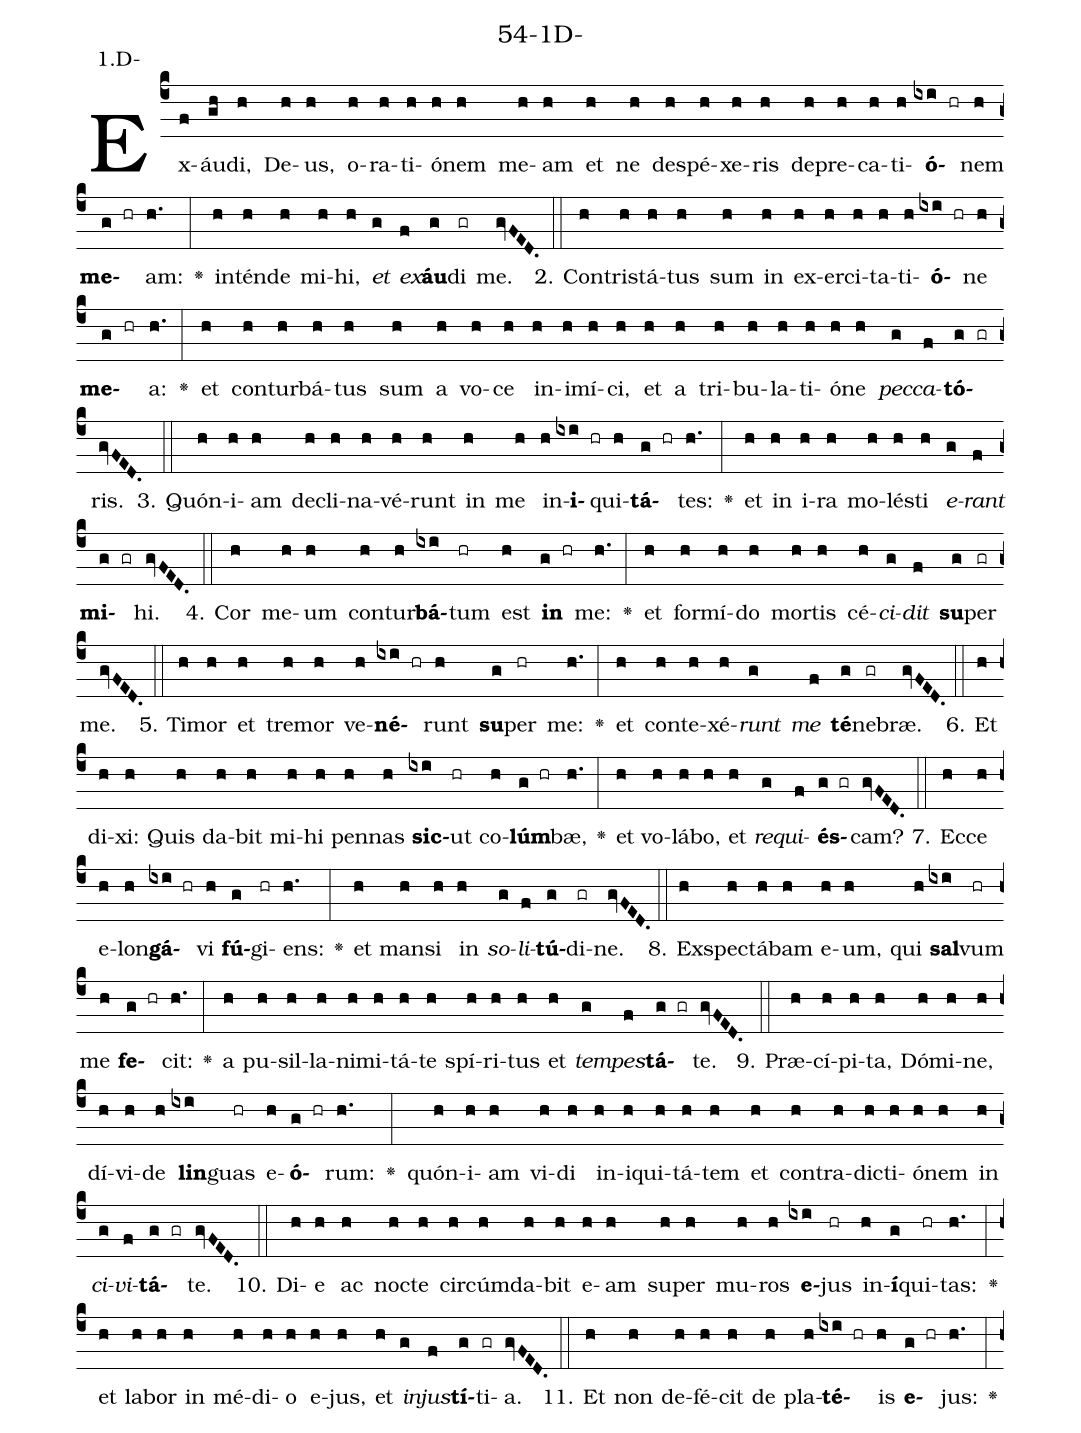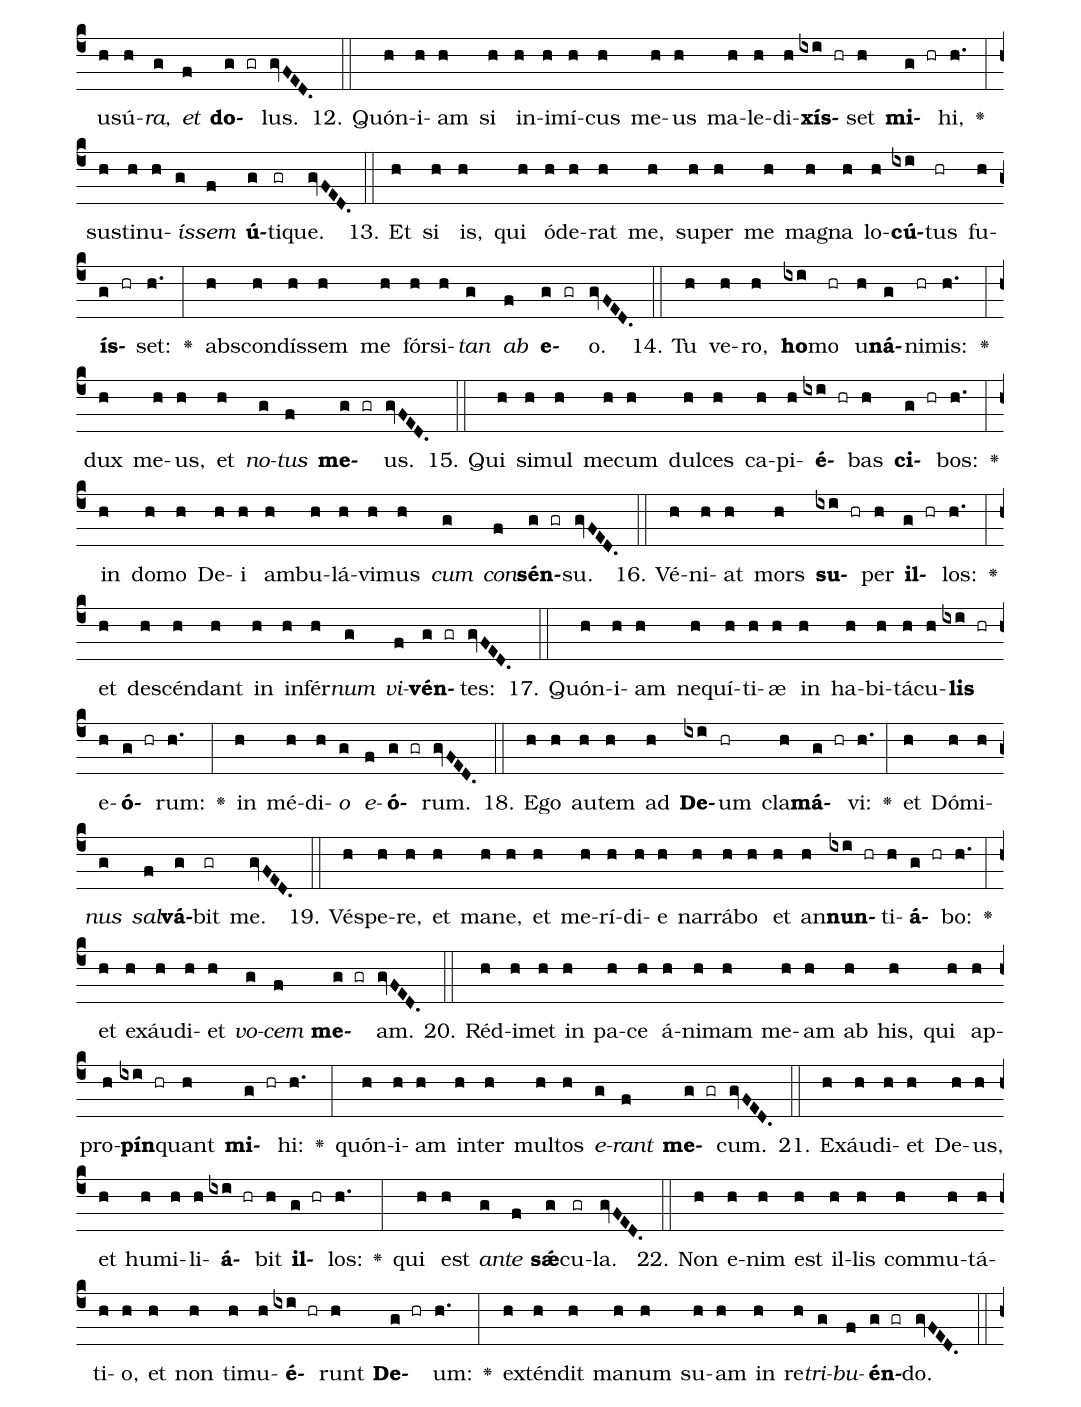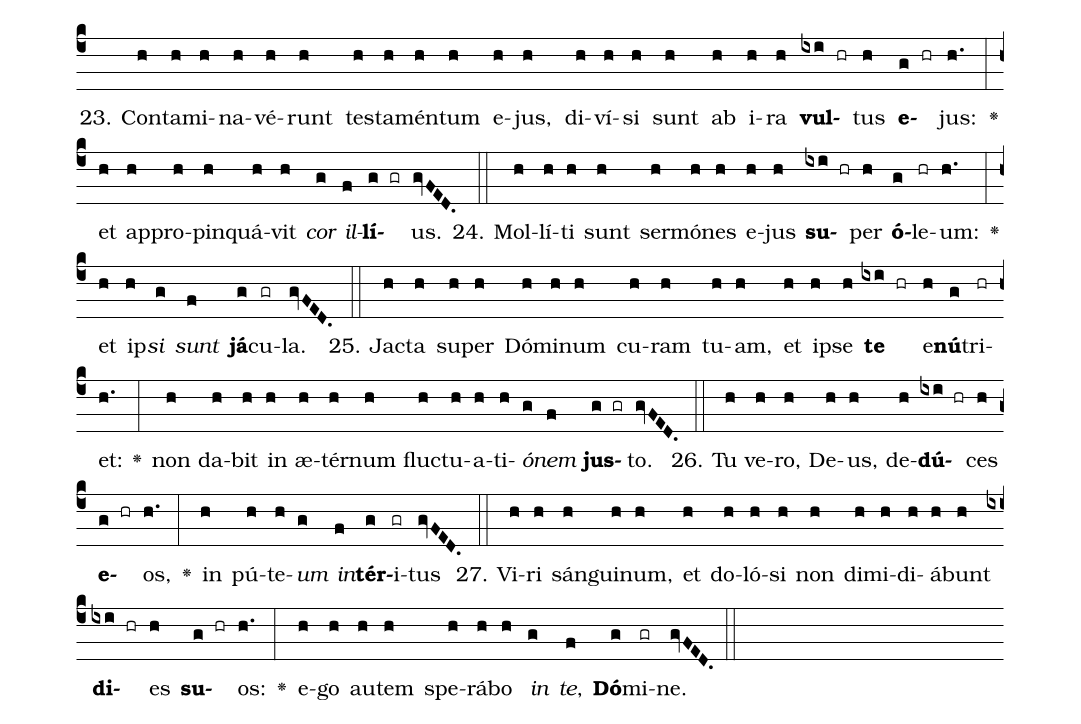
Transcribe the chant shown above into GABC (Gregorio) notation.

name: 54-1D-;
annotation: 1.D-;
%%
(c4)Ex(f)áu(gh)di,(h) De(h)us,(h) o(h)ra(h)ti(h)ó(h)nem(h) me(h)am(h) et(h) ne(h) de(h)spé(h)xe(h)ris(h) de(h)pre(h)ca(h)ti(h)<b>ó</b>(ixi hr)nem(h) <b>me</b>(g hr)am:(h.) <v>\greheightstar</v>(:) in(h)tén(h)de(h) mi(h)hi,(h) <i>et</i>(g) <i>ex</i>(f)<b>áu</b>(g)di(gr) me.(gvFED.) (::)
2. Con(h)tris(h)tá(h)tus(h) sum(h) in(h) ex(h)er(h)ci(h)ta(h)ti(h)<b>ó</b>(ixi hr)ne(h) <b>me</b>(g hr)a:(h.) <v>\greheightstar</v>(:) et(h) con(h)tur(h)bá(h)tus(h) sum(h) a(h) vo(h)ce(h) in(h)i(h)mí(h)ci,(h) et(h) a(h) tri(h)bu(h)la(h)ti(h)ó(h)ne(h) <i>pec</i>(g)<i>ca</i>(f)<b>tó</b>(g gr)ris.(gvFED.) (::)
3. Quón(h)i(h)am(h) de(h)cli(h)na(h)vé(h)runt(h) in(h) me(h) in(h)<b>i</b>(ixi hr)qui(h)<b>tá</b>(g hr)tes:(h.) <v>\greheightstar</v>(:) et(h) in(h) i(h)ra(h) mo(h)lés(h)ti(h) <i>e</i>(g)<i>rant</i>(f) <b>mi</b>(g gr)hi.(gvFED.) (::)
4. Cor(h) me(h)um(h) con(h)tur(h)<b>bá</b>(ixi)tum(hr) est(h) <b>in</b>(g hr) me:(h.) <v>\greheightstar</v>(:) et(h) for(h)mí(h)do(h) mor(h)tis(h) cé(h)<i>ci</i>(g)<i>dit</i>(f) <b>su</b>(g)per(gr) me.(gvFED.) (::)
5. Ti(h)mor(h) et(h) tre(h)mor(h) ve(h)<b>né</b>(ixi hr)runt(h) <b>su</b>(g)per(hr) me:(h.) <v>\greheightstar</v>(:) et(h) con(h)te(h)xé(h)<i>runt</i>(g) <i>me</i>(f) <b>té</b>(g)ne(gr)bræ.(gvFED.) (::)
6. Et(h) di(h)xi:(h) Quis(h) da(h)bit(h) mi(h)hi(h) pen(h)nas(h) <b>sic</b>(ixi)ut(hr) co(h)<b>lúm</b>(g hr)bæ,(h.) <v>\greheightstar</v>(:) et(h) vo(h)lá(h)bo,(h) et(h) <i>re</i>(g)<i>qui</i>(f)<b>és</b>(g gr)cam?(gvFED.) (::)
7. Ec(h)ce(h) e(h)lon(h)<b>gá</b>(ixi hr)vi(h) <b>fú</b>(g)gi(hr)ens:(h.) <v>\greheightstar</v>(:) et(h) man(h)si(h) in(h) <i>so</i>(g)<i>li</i>(f)<b>tú</b>(g)di(gr)ne.(gvFED.) (::)
8. Ex(h)spec(h)tá(h)bam(h) e(h)um,(h) qui(h) <b>sal</b>(ixi)vum(hr) me(h) <b>fe</b>(g hr)cit:(h.) <v>\greheightstar</v>(:) a(h) pu(h)sil(h)la(h)ni(h)mi(h)tá(h)te(h) spí(h)ri(h)tus(h) et(h) <i>tem</i>(g)<i>pes</i>(f)<b>tá</b>(g gr)te.(gvFED.) (::)
9. Præ(h)cí(h)pi(h)ta,(h) Dó(h)mi(h)ne,(h) dí(h)vi(h)de(h) <b>lin</b>(ixi)guas(hr) e(h)<b>ó</b>(g hr)rum:(h.) <v>\greheightstar</v>(:) quón(h)i(h)am(h) vi(h)di(h) in(h)i(h)qui(h)tá(h)tem(h) et(h) con(h)tra(h)dic(h)ti(h)ó(h)nem(h) in(h) <i>ci</i>(g)<i>vi</i>(f)<b>tá</b>(g gr)te.(gvFED.) (::)
10. Di(h)e(h) ac(h) noc(h)te(h) cir(h)cúm(h)da(h)bit(h) e(h)am(h) su(h)per(h) mu(h)ros(h) <b>e</b>(ixi)jus(hr) in(h)<b>í</b>(g)qui(hr)tas:(h.) <v>\greheightstar</v>(:) et(h) la(h)bor(h) in(h) mé(h)di(h)o(h) e(h)jus,(h) et(h) <i>in</i>(g)<i>jus</i>(f)<b>tí</b>(g)ti(gr)a.(gvFED.) (::)
11. Et(h) non(h) de(h)fé(h)cit(h) de(h) pla(h)<b>té</b>(ixi hr)is(h) <b>e</b>(g hr)jus:(h.) <v>\greheightstar</v>(:) u(h)sú(h)<i>ra</i>,(g) <i>et</i>(f) <b>do</b>(g gr)lus.(gvFED.) (::)
12. Quón(h)i(h)am(h) si(h) in(h)i(h)mí(h)cus(h) me(h)us(h) ma(h)le(h)di(h)<b>xís</b>(ixi hr)set(h) <b>mi</b>(g hr)hi,(h.) <v>\greheightstar</v>(:) sus(h)ti(h)nu(h)<i>ís</i>(g)<i>sem</i>(f) <b>ú</b>(g)ti(gr)que.(gvFED.) (::)
13. Et(h) si(h) is,(h) qui(h) ó(h)de(h)rat(h) me,(h) su(h)per(h) me(h) ma(h)gna(h) lo(h)<b>cú</b>(ixi)tus(hr) fu(h)<b>ís</b>(g hr)set:(h.) <v>\greheightstar</v>(:) abs(h)con(h)dís(h)sem(h) me(h) fór(h)si(h)<i>tan</i>(g) <i>ab</i>(f) <b>e</b>(g gr)o.(gvFED.) (::)
14. Tu(h) ve(h)ro,(h) <b>ho</b>(ixi)mo(hr) u(h)<b>ná</b>(g)ni(hr)mis:(h.) <v>\greheightstar</v>(:) dux(h) me(h)us,(h) et(h) <i>no</i>(g)<i>tus</i>(f) <b>me</b>(g gr)us.(gvFED.) (::)
15. Qui(h) si(h)mul(h) me(h)cum(h) dul(h)ces(h) ca(h)pi(h)<b>é</b>(ixi hr)bas(h) <b>ci</b>(g hr)bos:(h.) <v>\greheightstar</v>(:) in(h) do(h)mo(h) De(h)i(h) am(h)bu(h)lá(h)vi(h)mus(h) <i>cum</i>(g) <i>con</i>(f)<b>sén</b>(g gr)su.(gvFED.) (::)
16. Vé(h)ni(h)at(h) mors(h) <b>su</b>(ixi hr)per(h) <b>il</b>(g hr)los:(h.) <v>\greheightstar</v>(:) et(h) de(h)scén(h)dant(h) in(h) in(h)fér(h)<i>num</i>(g) <i>vi</i>(f)<b>vén</b>(g gr)tes:(gvFED.) (::)
17. Quón(h)i(h)am(h) ne(h)quí(h)ti(h)æ(h) in(h) ha(h)bi(h)tá(h)cu(h)<b>lis</b>(ixi hr) e(h)<b>ó</b>(g hr)rum:(h.) <v>\greheightstar</v>(:) in(h) mé(h)di(h)<i>o</i>(g) <i>e</i>(f)<b>ó</b>(g gr)rum.(gvFED.) (::)
18. E(h)go(h) au(h)tem(h) ad(h) <b>De</b>(ixi)um(hr) cla(h)<b>má</b>(g hr)vi:(h.) <v>\greheightstar</v>(:) et(h) Dó(h)mi(h)<i>nus</i>(g) <i>sal</i>(f)<b>vá</b>(g)bit(gr) me.(gvFED.) (::)
19. Vés(h)pe(h)re,(h) et(h) ma(h)ne,(h) et(h) me(h)rí(h)di(h)e(h) nar(h)rá(h)bo(h) et(h) an(h)<b>nun</b>(ixi hr)ti(h)<b>á</b>(g hr)bo:(h.) <v>\greheightstar</v>(:) et(h) ex(h)áu(h)di(h)et(h) <i>vo</i>(g)<i>cem</i>(f) <b>me</b>(g gr)am.(gvFED.) (::)
20. Réd(h)i(h)met(h) in(h) pa(h)ce(h) á(h)ni(h)mam(h) me(h)am(h) ab(h) his,(h) qui(h) ap(h)pro(h)<b>pín</b>(ixi hr)quant(h) <b>mi</b>(g hr)hi:(h.) <v>\greheightstar</v>(:) quón(h)i(h)am(h) in(h)ter(h) mul(h)tos(h) <i>e</i>(g)<i>rant</i>(f) <b>me</b>(g gr)cum.(gvFED.) (::)
21. Ex(h)áu(h)di(h)et(h) De(h)us,(h) et(h) hu(h)mi(h)li(h)<b>á</b>(ixi hr)bit(h) <b>il</b>(g hr)los:(h.) <v>\greheightstar</v>(:) qui(h) est(h) <i>an</i>(g)<i>te</i>(f) <b>sǽ</b>(g)cu(gr)la.(gvFED.) (::)
22. Non(h) e(h)nim(h) est(h) il(h)lis(h) com(h)mu(h)tá(h)ti(h)o,(h) et(h) non(h) ti(h)mu(h)<b>é</b>(ixi hr)runt(h) <b>De</b>(g hr)um:(h.) <v>\greheightstar</v>(:) ex(h)tén(h)dit(h) ma(h)num(h) su(h)am(h) in(h) re(h)<i>tri</i>(g)<i>bu</i>(f)<b>én</b>(g gr)do.(gvFED.) (::)
23. Con(h)ta(h)mi(h)na(h)vé(h)runt(h) tes(h)ta(h)mén(h)tum(h) e(h)jus,(h) di(h)ví(h)si(h) sunt(h) ab(h) i(h)ra(h) <b>vul</b>(ixi hr)tus(h) <b>e</b>(g hr)jus:(h.) <v>\greheightstar</v>(:) et(h) ap(h)pro(h)pin(h)quá(h)vit(h) <i>cor</i>(g) <i>il</i>(f)<b>lí</b>(g gr)us.(gvFED.) (::)
24. Mol(h)lí(h)ti(h) sunt(h) ser(h)mó(h)nes(h) e(h)jus(h) <b>su</b>(ixi hr)per(h) <b>ó</b>(g)le(hr)um:(h.) <v>\greheightstar</v>(:) et(h) ip(h)<i>si</i>(g) <i>sunt</i>(f) <b>já</b>(g)cu(gr)la.(gvFED.) (::)
25. Jac(h)ta(h) su(h)per(h) Dó(h)mi(h)num(h) cu(h)ram(h) tu(h)am,(h) et(h) ip(h)se(h) <b>te</b>(ixi hr) e(h)<b>nú</b>(g)tri(hr)et:(h.) <v>\greheightstar</v>(:) non(h) da(h)bit(h) in(h) æ(h)tér(h)num(h) fluc(h)tu(h)a(h)ti(h)<i>ó</i>(g)<i>nem</i>(f) <b>jus</b>(g gr)to.(gvFED.) (::)
26. Tu(h) ve(h)ro,(h) De(h)us,(h) de(h)<b>dú</b>(ixi hr)ces(h) <b>e</b>(g hr)os,(h.) <v>\greheightstar</v>(:) in(h) pú(h)te(h)<i>um</i>(g) <i>in</i>(f)<b>tér</b>(g)i(gr)tus(gvFED.) (::)
27. Vi(h)ri(h) sán(h)gui(h)num,(h) et(h) do(h)ló(h)si(h) non(h) di(h)mi(h)di(h)á(h)bunt(h) <b>di</b>(ixi hr)es(h) <b>su</b>(g hr)os:(h.) <v>\greheightstar</v>(:) e(h)go(h) au(h)tem(h) spe(h)rá(h)bo(h) <i>in</i>(g) <i>te</i>,(f) <b>Dó</b>(g)mi(gr)ne.(gvFED.) (::)
